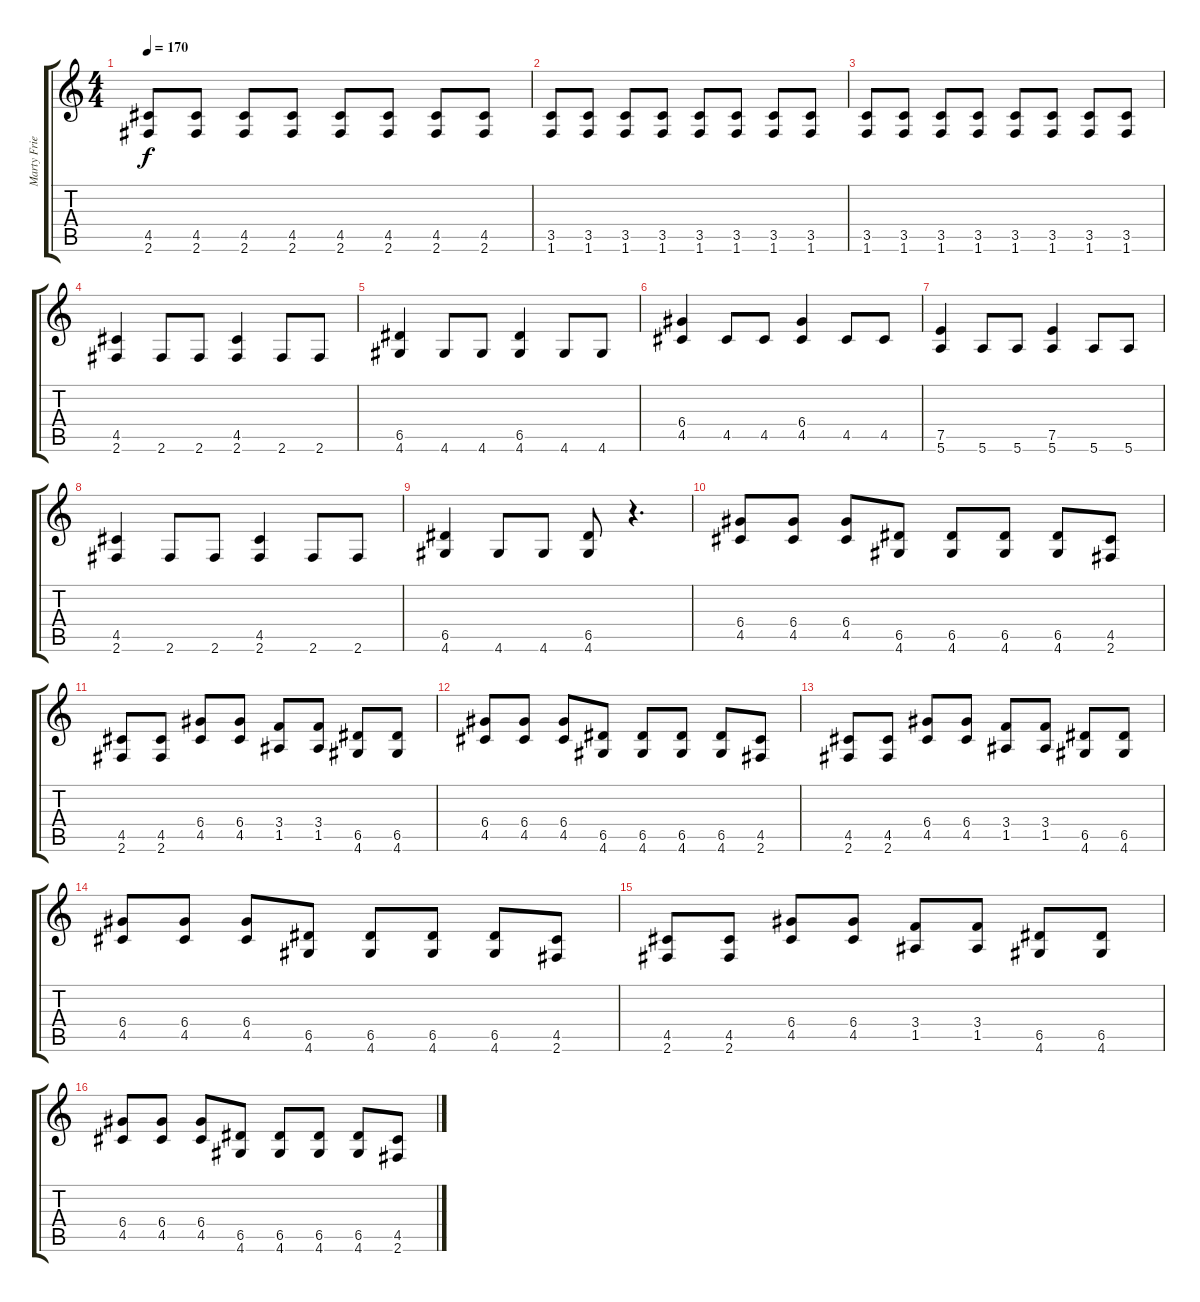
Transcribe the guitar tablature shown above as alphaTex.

\track ("Marty Friedman (Guitar)" "Marty Frie") {instrument distortionguitar}
\staff {score tabs}
\tuning (E4 B3 G3 D3 A2 E2) {hide}
\ts (4 4)
\tempo 170
\clef g2
\ks c
(4.5 2.6).8{dy f} (4.5 2.6).8 (4.5 2.6).8 (4.5 2.6).8 (4.5 2.6).8 (4.5 2.6).8 (4.5 2.6).8 (4.5 2.6).8 |
(3.5 1.6).8 (3.5 1.6).8 (3.5 1.6).8 (3.5 1.6).8 (3.5 1.6).8 (3.5 1.6).8 (3.5 1.6).8 (3.5 1.6).8 |
(3.5 1.6).8 (3.5 1.6).8 (3.5 1.6).8 (3.5 1.6).8 (3.5 1.6).8 (3.5 1.6).8 (3.5 1.6).8 (3.5 1.6).8 |
(4.5 2.6).4 2.6.8 2.6.8 (4.5 2.6).4 2.6.8 2.6.8 |
(6.5 4.6).4 4.6.8 4.6.8 (6.5 4.6).4 4.6.8 4.6.8 |
(6.4 4.5).4 4.5.8 4.5.8 (6.4 4.5).4 4.5.8 4.5.8 |
(7.5 5.6).4 5.6.8 5.6.8 (7.5 5.6).4 5.6.8 5.6.8 |
(4.5 2.6).4 2.6.8 2.6.8 (4.5 2.6).4 2.6.8 2.6.8 |
(6.5 4.6).4 4.6.8 4.6.8 (6.5 4.6).8 r.4{d} |
(6.4 4.5).8 (6.4 4.5).8 (6.4 4.5).8 (6.5 4.6).8 (6.5 4.6).8 (6.5 4.6).8 (6.5 4.6).8 (4.5 2.6).8 |
(4.5 2.6).8 (4.5 2.6).8 (6.4 4.5).8 (6.4 4.5).8 (3.4 1.5).8 (3.4 1.5).8 (6.5 4.6).8 (6.5 4.6).8 |
(6.4 4.5).8 (6.4 4.5).8 (6.4 4.5).8 (6.5 4.6).8 (6.5 4.6).8 (6.5 4.6).8 (6.5 4.6).8 (4.5 2.6).8 |
(4.5 2.6).8 (4.5 2.6).8 (6.4 4.5).8 (6.4 4.5).8 (3.4 1.5).8 (3.4 1.5).8 (6.5 4.6).8 (6.5 4.6).8 |
(6.4 4.5).8 (6.4 4.5).8 (6.4 4.5).8 (6.5 4.6).8 (6.5 4.6).8 (6.5 4.6).8 (6.5 4.6).8 (4.5 2.6).8 |
(4.5 2.6).8 (4.5 2.6).8 (6.4 4.5).8 (6.4 4.5).8 (3.4 1.5).8 (3.4 1.5).8 (6.5 4.6).8 (6.5 4.6).8 |
(6.4 4.5).8 (6.4 4.5).8 (6.4 4.5).8 (6.5 4.6).8 (6.5 4.6).8 (6.5 4.6).8 (6.5 4.6).8 (4.5 2.6).8
